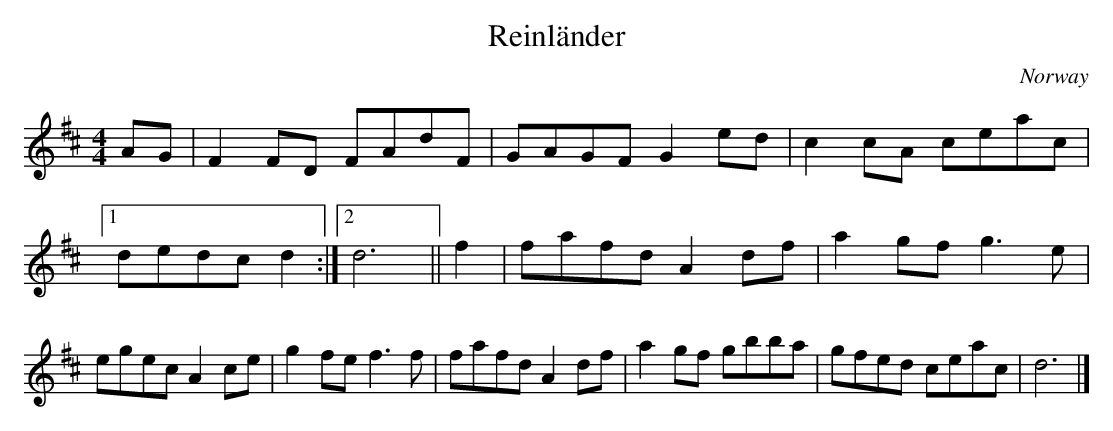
X:1
T:Reinl\"ander
O:Norway
M:4/4
K:D
AG |\
F2FD FAdF | GAGF G2ed | c2cA ceac \
|1 dedc d2 :|2 d6 || f2 | \
fafd A2df | a2gf g3e | egec A2ce | g2fe f3f |\
fafd A2df | a2gf gbba | gfed ceac | d6 |]
